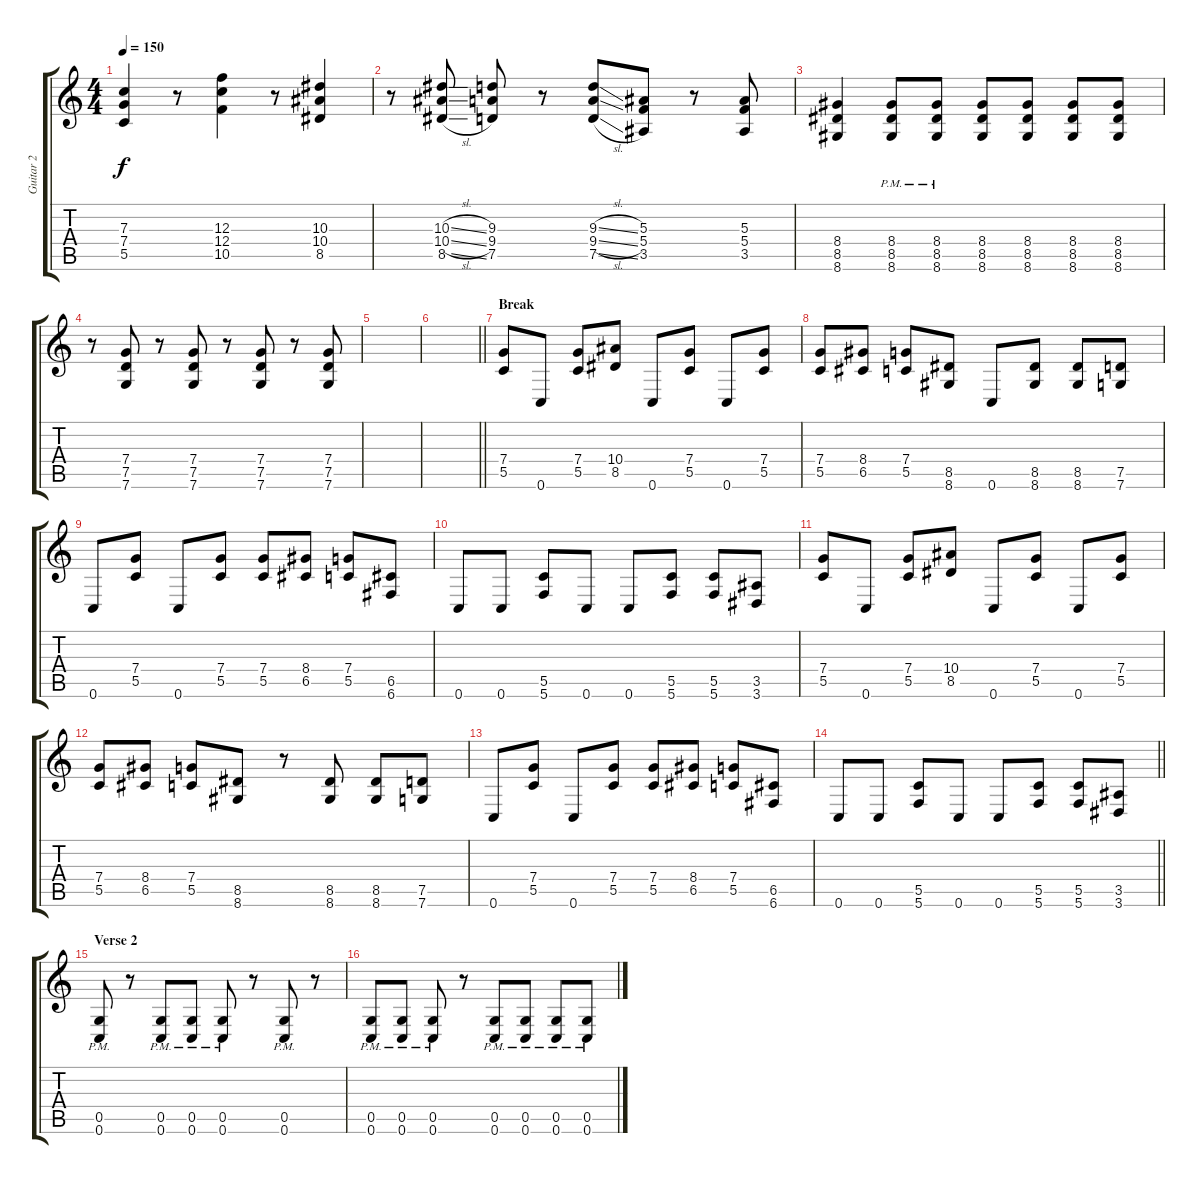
\track ("Guitar 2" "Guitar 2") {instrument overdrivenguitar}
\staff {score tabs}
\tuning (D4 A3 F3 C3 G2 C2) {hide}
\ts (4 4)
\tempo 150
\clef g2
\ks c
(7.3 7.4 5.5).4{dy f} r.8 (12.3 12.4 10.5).4 r.8 (10.3 10.4 8.5).4 |
r.8 (10.3{sl} 10.4{sl} 8.5{sl}).8 (9.3 9.4 7.5).8 r.8 (9.3{sl} 9.4{sl} 7.5{sl}).8 (5.3 5.4 3.5).8 r.8 (5.3 5.4 3.5).8 |
(8.4 8.5 8.6).4 (8.4{pm} 8.5{pm} 8.6{pm}).8 (8.4{pm} 8.5{pm} 8.6{pm}).8 (8.4 8.5 8.6).8 (8.4 8.5 8.6).8 (8.4 8.5 8.6).8 (8.4 8.5 8.6).8 |
r.8 (7.4 7.5 7.6).8 r.8 (7.4 7.5 7.6).8 r.8 (7.4 7.5 7.6).8 r.8 (7.4 7.5 7.6).8 |
|
\barLineRight lightlight
|
\section ("" "Break")
(7.4 5.5).8 0.6.8 (7.4 5.5).8 (10.4 8.5).8 0.6.8 (7.4 5.5).8 0.6.8 (7.4 5.5).8 |
(7.4 5.5).8 (8.4 6.5).8 (7.4 5.5).8 (8.5 8.6).8 0.6.8 (8.5 8.6).8 (8.5 8.6).8 (7.5 7.6).8 |
0.6.8 (7.4 5.5).8 0.6.8 (7.4 5.5).8 (7.4 5.5).8 (8.4 6.5).8 (7.4 5.5).8 (6.5 6.6).8 |
0.6.8 0.6.8 (5.5 5.6).8 0.6.8 0.6.8 (5.5 5.6).8 (5.5 5.6).8 (3.5 3.6).8 |
(7.4 5.5).8 0.6.8 (7.4 5.5).8 (10.4 8.5).8 0.6.8 (7.4 5.5).8 0.6.8 (7.4 5.5).8 |
(7.4 5.5).8 (8.4 6.5).8 (7.4 5.5).8 (8.5 8.6).8 r.8 (8.5 8.6).8 (8.5 8.6).8 (7.5 7.6).8 |
0.6.8 (7.4 5.5).8 0.6.8 (7.4 5.5).8 (7.4 5.5).8 (8.4 6.5).8 (7.4 5.5).8 (6.5 6.6).8 |
\barLineRight lightlight
0.6.8 0.6.8 (5.5 5.6).8 0.6.8 0.6.8 (5.5 5.6).8 (5.5 5.6).8 (3.5 3.6).8 |
\section ("" "Verse 2")
(0.5{pm} 0.6{pm}).8 r.8 (0.5{pm} 0.6{pm}).8 (0.5{pm} 0.6{pm}).8 (0.5{pm} 0.6{pm}).8 r.8 (0.5{pm} 0.6{pm}).8 r.8 |
(0.5{pm} 0.6{pm}).8 (0.5{pm} 0.6{pm}).8 (0.5{pm} 0.6{pm}).8 r.8 (0.5{pm} 0.6{pm}).8 (0.5{pm} 0.6{pm}).8 (0.5{pm} 0.6{pm}).8 (0.5{pm} 0.6{pm}).8
